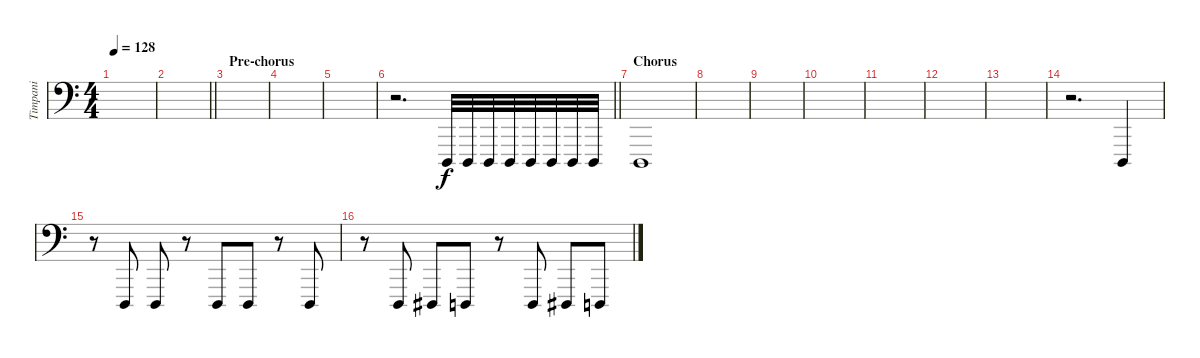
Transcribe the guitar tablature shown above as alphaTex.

\track ("Timpani" "Timpani") {instrument timpani}
\staff {score}
\tuning (G2 D2 A1 E1 B0) {hide}
\ts (4 4)
\tempo 128
\clef f4
\ks c
|
\barLineRight lightlight
|
\section ("" "Pre-chorus")
|
|
|
\barLineRight lightlight
r.2{d} 3.5.32 3.5.32 3.5.32 3.5.32 3.5.32 3.5.32 3.5.32 3.5.32 |
\section ("" "Chorus")
3.5.1 |
|
|
|
|
|
|
r.2{d} 3.5.4 |
r.8 3.5.8 3.5.8 r.8 3.5.8 3.5.8 r.8 3.5.8 |
r.8 3.5.8 4.5.8 3.5.8 r.8 3.5.8 4.5.8 3.5.8
